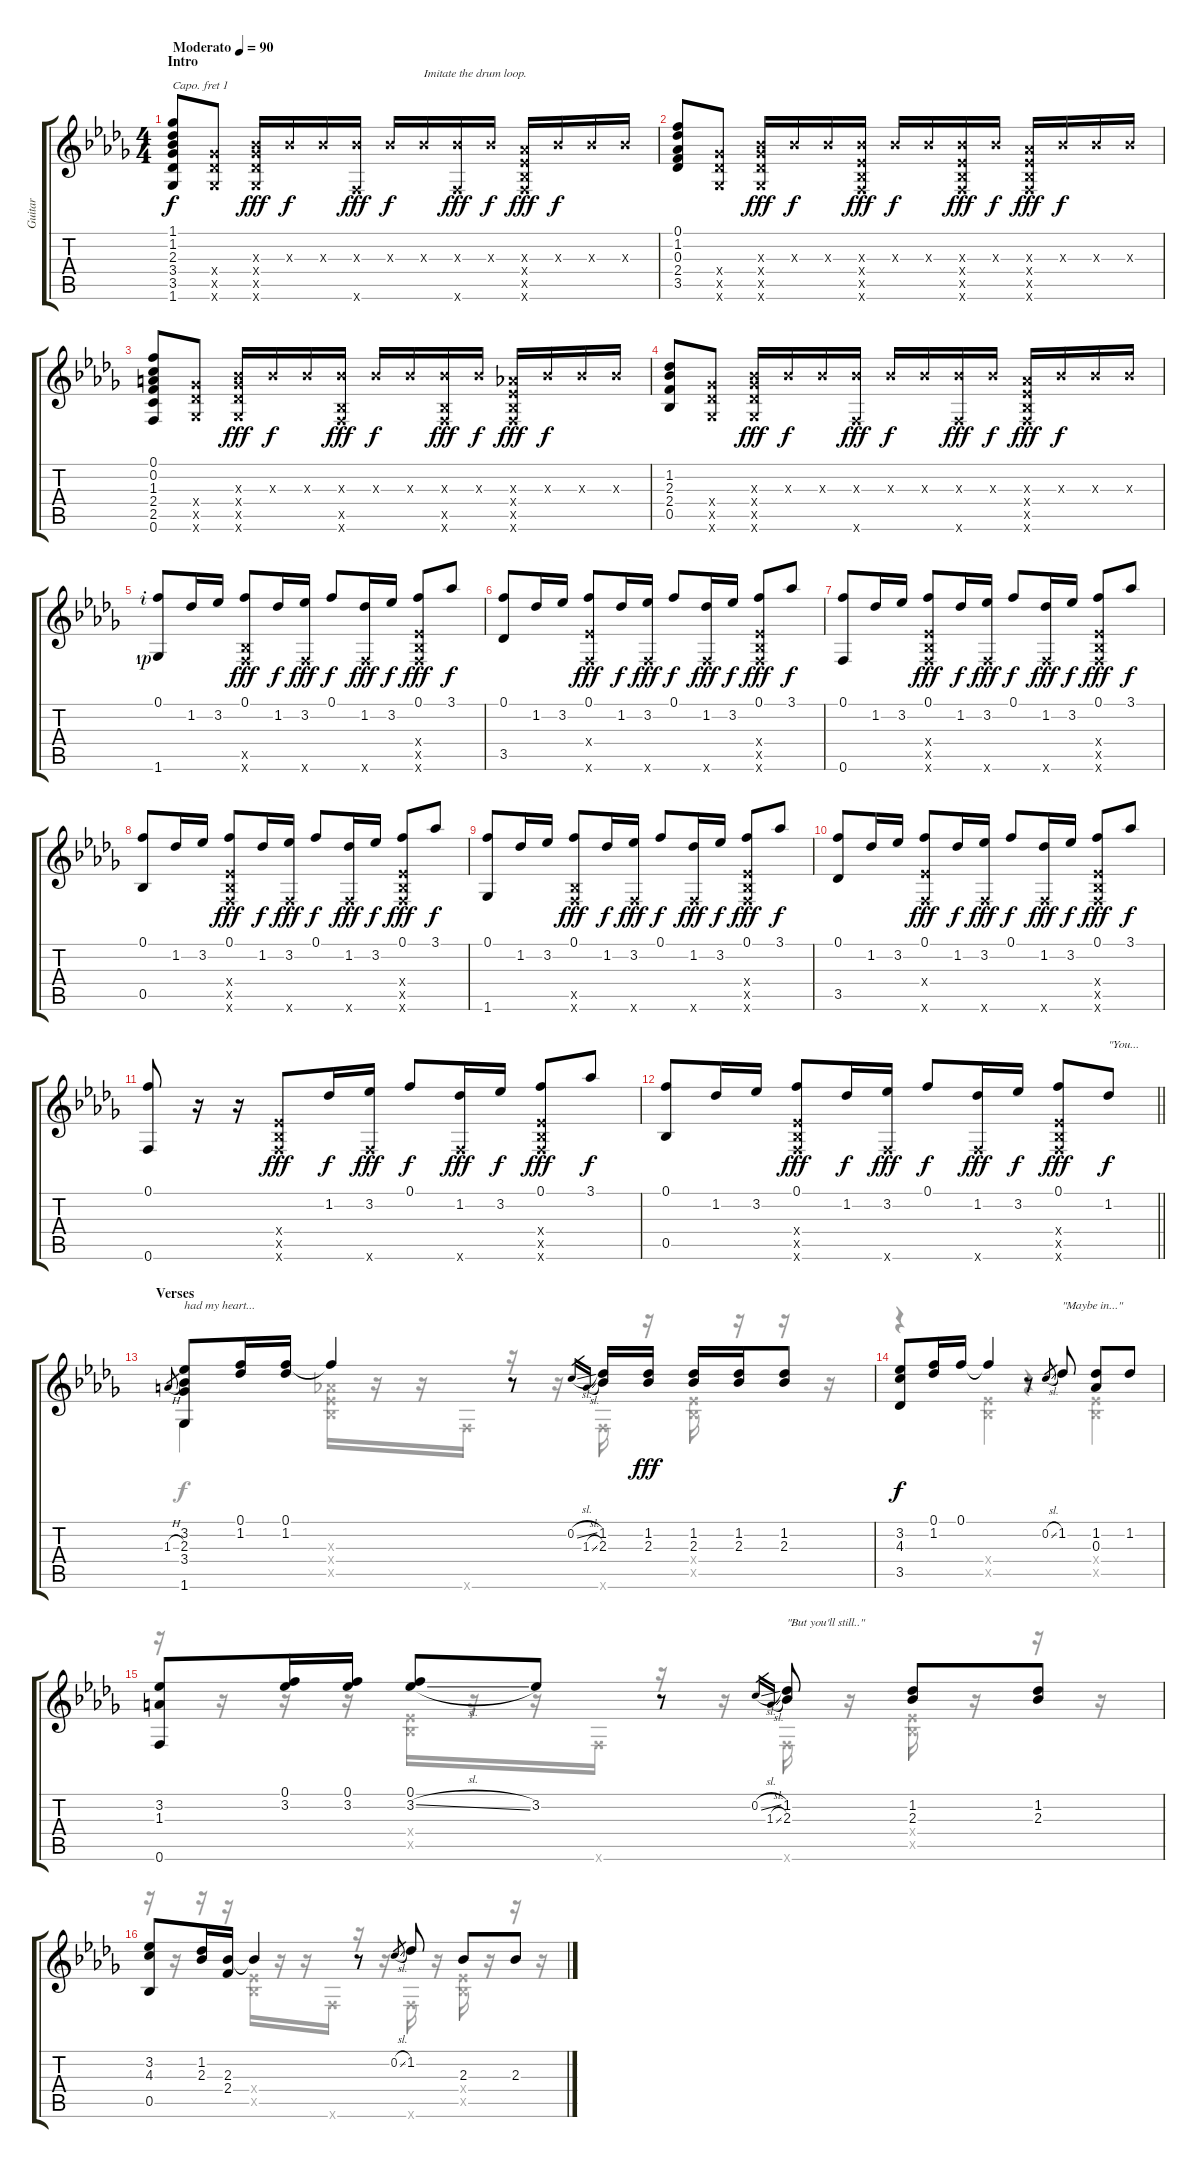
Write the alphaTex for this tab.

\track ("Guitar" "Guitar") {instrument acousticguitarsteel}
\staff {score tabs}
\capo 1
\tuning (E4 B3 G3 D3 A2 E2) {hide}
\voice
\ts (4 4)
\section ("" "Intro")
\tempo (90 "Moderato")
\clef g2
\ks db
(1.1 1.2 2.3 3.4 3.5 1.6).8{dy f instrument acousticguitarsteel} (3.4{x} 3.5{x} 1.6{x}).8 (2.3{x} 3.4{x} 3.5{x} 1.6{x}).16{dy fff} 2.3{x}.16{dy f} 2.3{x}.16 (2.3{x} 0.6{x}).16{dy fff} 2.3{x}.16{dy f} 2.3{x}.16{txt "Imitate the drum loop."} (2.3{x} 0.6{x}).16{dy fff} 2.3{x}.16{dy f} (0.3{x} 0.4{x} 0.5{x} 0.6{x}).16{dy fff} 2.3{x}.16{dy f} 2.3{x}.16 2.3{x}.16 |
(0.1 1.2 0.3 2.4 3.5).8 (3.4{x} 3.5{x} 1.6{x}).8 (2.3{x} 3.4{x} 3.5{x} 1.6{x}).16{dy fff} 2.3{x}.16{dy f} 2.3{x}.16 (2.3{x} 0.4{x} 0.5{x} 0.6{x}).16{dy fff} 2.3{x}.16{dy f} 2.3{x}.16 (2.3{x} 0.4{x} 0.5{x} 0.6{x}).16{dy fff} 2.3{x}.16{dy f} (0.3{x} 0.4{x} 0.5{x} 0.6{x}).16{dy fff} 2.3{x}.16{dy f} 2.3{x}.16 2.3{x}.16 |
(0.1 0.2 1.3 2.4 2.5 0.6).8 (3.4{x} 3.5{x} 1.6{x}).8 (2.3{x} 3.4{x} 3.5{x} 1.6{x}).16{dy fff} 2.3{x}.16{dy f} 2.3{x}.16 (2.3{x} 0.5{x} 0.6{x}).16{dy fff} 2.3{x}.16{dy f} 2.3{x}.16 (2.3{x} 0.5{x} 0.6{x}).16{dy fff} 2.3{x}.16{dy f} (0.3{x} 0.4{x} 0.5{x} 0.6{x}).16{dy fff} 2.3{x}.16{dy f} 2.3{x}.16 2.3{x}.16 |
(1.2 2.3 2.4 0.5).8 (3.4{x} 3.5{x} 1.6{x}).8 (2.3{x} 3.4{x} 3.5{x} 1.6{x}).16{dy fff} 2.3{x}.16{dy f} 2.3{x}.16 (2.3{x} 0.6{x}).16{dy fff} 2.3{x}.16{dy f} 2.3{x}.16 (2.3{x} 0.6{x}).16{dy fff} 2.3{x}.16{dy f} (0.3{x} 0.4{x} 0.5{x} 0.6{x}).16{dy fff} 2.3{x}.16{dy f} 2.3{x}.16 2.3{x}.16 |
(0.1{rf 2} 1.6{lf 2 rf 1}).8 1.2.16 3.2.16 (0.1 0.5{x} 0.6{x}).8{dy fff} 1.2.16{dy f} (3.2 0.6{x}).16{dy fff} 0.1.8{dy f} (1.2 0.6{x}).16{dy fff} 3.2.16{dy f} (0.1 0.4{x} 0.5{x} 0.6{x}).8{dy fff} 3.1.8{dy f} |
(0.1 3.5).8 1.2.16 3.2.16 (0.1 0.4{x} 0.6{x}).8{dy fff} 1.2.16{dy f} (3.2 0.6{x}).16{dy fff} 0.1.8{dy f} (1.2 0.6{x}).16{dy fff} 3.2.16{dy f} (0.1 0.4{x} 0.5{x} 0.6{x}).8{dy fff} 3.1.8{dy f} |
(0.1 0.6).8 1.2.16 3.2.16 (0.1 0.4{x} 0.5{x} 0.6{x}).8{dy fff} 1.2.16{dy f} (3.2 0.6{x}).16{dy fff} 0.1.8{dy f} (1.2 0.6{x}).16{dy fff} 3.2.16{dy f} (0.1 0.4{x} 0.5{x} 0.6{x}).8{dy fff} 3.1.8{dy f} |
(0.1 0.5).8 1.2.16 3.2.16 (0.1 0.4{x} 0.5{x} 0.6{x}).8{dy fff} 1.2.16{dy f} (3.2 0.6{x}).16{dy fff} 0.1.8{dy f} (1.2 0.6{x}).16{dy fff} 3.2.16{dy f} (0.1 0.4{x} 0.5{x} 0.6{x}).8{dy fff} 3.1.8{dy f} |
(0.1 1.6).8 1.2.16 3.2.16 (0.1 0.5{x} 0.6{x}).8{dy fff} 1.2.16{dy f} (3.2 0.6{x}).16{dy fff} 0.1.8{dy f} (1.2 0.6{x}).16{dy fff} 3.2.16{dy f} (0.1 0.4{x} 0.5{x} 0.6{x}).8{dy fff} 3.1.8{dy f} |
(0.1 3.5).8 1.2.16 3.2.16 (0.1 0.4{x} 0.6{x}).8{dy fff} 1.2.16{dy f} (3.2 0.6{x}).16{dy fff} 0.1.8{dy f} (1.2 0.6{x}).16{dy fff} 3.2.16{dy f} (0.1 0.4{x} 0.5{x} 0.6{x}).8{dy fff} 3.1.8{dy f} |
(0.1 0.6).8 r.16 r.16 (0.4{x} 0.5{x} 0.6{x}).8{dy fff} 1.2.16{dy f} (3.2 0.6{x}).16{dy fff} 0.1.8{dy f} (1.2 0.6{x}).16{dy fff} 3.2.16{dy f} (0.1 0.4{x} 0.5{x} 0.6{x}).8{dy fff} 3.1.8{dy f} |
\barLineRight lightlight
(0.1 0.5).8 1.2.16 3.2.16 (0.1 0.4{x} 0.5{x} 0.6{x}).8{dy fff} 1.2.16{dy f} (3.2 0.6{x}).16{dy fff} 0.1.8{dy f} (1.2 0.6{x}).16{dy fff} 3.2.16{dy f} (0.1 0.4{x} 0.5{x} 0.6{x}).8{dy fff} 1.2.8{txt "\"You..." dy f} |
\section ("" "Verses")
1.3{h}.8{gr} (3.2 2.3 3.4 1.6).8{txt "had my heart..."} (0.1 1.2).16 (0.1 1.2).16 0.1{t}.4 r.8 0.2{sl}.16{gr} 1.3{sl}.16{gr} (1.2 2.3).16 (1.2 2.3).16{dy fff} (1.2 2.3).16 (1.2 2.3).16 (1.2 2.3).8 |
(3.2 4.3 3.5).8{dy f} (0.1 1.2).16 0.1.16 0.1{t}.4 r.8 0.2{sl}.8{gr} 1.2.8{txt "\"Maybe in...\""} (1.2 0.3).8 1.2.8 |
(3.2 1.3 0.6).8 (0.1 3.2).16 (0.1 3.2).16 (0.1 3.2{sl}).8 3.2.8 r.8 0.2{sl}.16{gr} 1.3{sl}.16{gr} (1.2 2.3).8{txt "\"But you'll still..\""} (1.2 2.3).8 (1.2 2.3).8 |
(3.2 4.3 0.5).8 (1.2 2.3).16 (2.3 2.4).16 2.3{t}.4 r.8 0.2{sl}.8{gr} 1.2.8 2.3.8 2.3.8
\voice
\clef g2
\ottava regular
\simile none
\ks db
|
|
|
|
|
|
|
|
|
|
|
\barLineRight lightlight
|
1.6.4 (0.3{x} 0.4{x} 0.5{x}).16 r.16 r.16 0.6{x}.16 r.16 r.16 0.6{x}.16 r.16 (0.4{x} 0.5{x}).16 r.16 r.16 r.16 |
r.4 (0.4{x} 0.5{x}).4 r.4 (0.4{x} 0.5{x}).4 |
r.16 r.16 r.16 r.16 (0.4{x} 0.5{x}).16 r.16 r.16 0.6{x}.16 r.16 r.16 0.6{x}.16 r.16 (0.4{x} 0.5{x}).16 r.16 r.16 r.16 |
r.16 r.16 r.16 r.16 (0.4{x} 0.5{x}).16 r.16 r.16 0.6{x}.16 r.16 r.16 0.6{x}.16 r.16 (0.4{x} 0.5{x}).16 r.16 r.16 r.16
